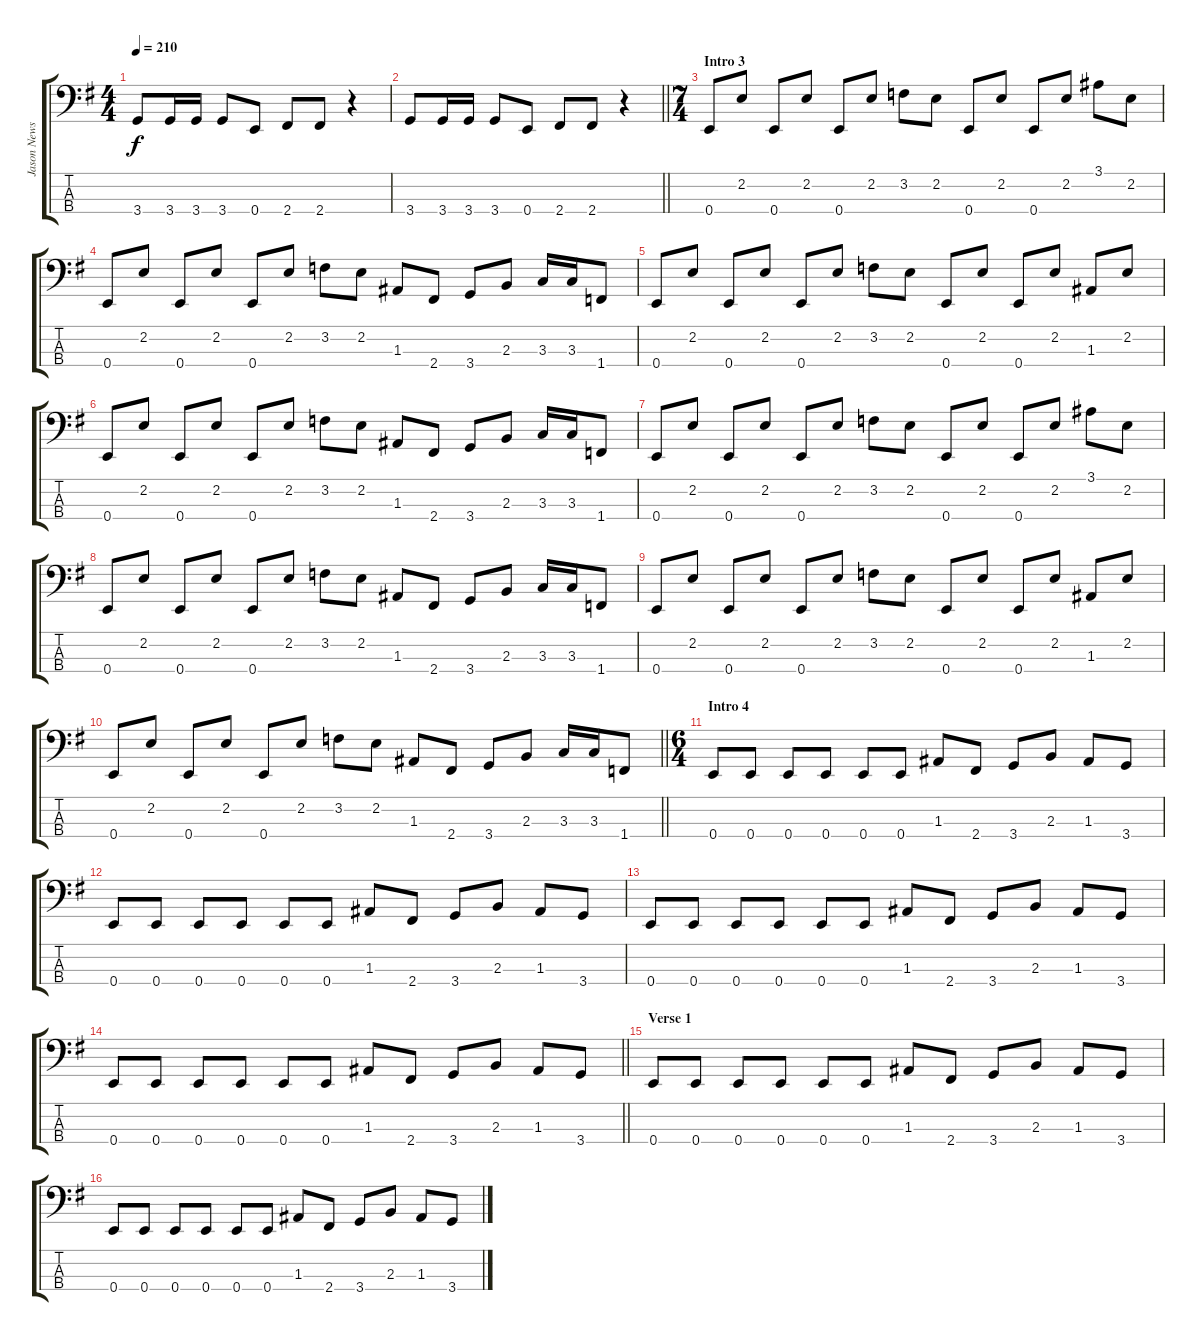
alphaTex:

\track ("Jason Newsted" "Jason News") {instrument electricbassfinger}
\staff {score tabs}
\tuning (G2 D2 A1 E1) {hide}
\ts (4 4)
\tempo 210
\clef f4
\ks g
3.4.8{dy f} 3.4.16 3.4.16 3.4.8 0.4.8 2.4.8 2.4.8 r.4 |
\barLineRight lightlight
3.4.8 3.4.16 3.4.16 3.4.8 0.4.8 2.4.8 2.4.8 r.4 |
\ts (7 4)
\section ("" "Intro 3")
0.4.8 2.2.8 0.4.8 2.2.8 0.4.8 2.2.8 3.2.8 2.2.8 0.4.8 2.2.8 0.4.8 2.2.8 3.1.8 2.2.8 |
0.4.8 2.2.8 0.4.8 2.2.8 0.4.8 2.2.8 3.2.8 2.2.8 1.3.8 2.4.8 3.4.8 2.3.8 3.3.16 3.3.16 1.4.8 |
0.4.8 2.2.8 0.4.8 2.2.8 0.4.8 2.2.8 3.2.8 2.2.8 0.4.8 2.2.8 0.4.8 2.2.8 1.3.8 2.2.8 |
0.4.8 2.2.8 0.4.8 2.2.8 0.4.8 2.2.8 3.2.8 2.2.8 1.3.8 2.4.8 3.4.8 2.3.8 3.3.16 3.3.16 1.4.8 |
0.4.8 2.2.8 0.4.8 2.2.8 0.4.8 2.2.8 3.2.8 2.2.8 0.4.8 2.2.8 0.4.8 2.2.8 3.1.8 2.2.8 |
0.4.8 2.2.8 0.4.8 2.2.8 0.4.8 2.2.8 3.2.8 2.2.8 1.3.8 2.4.8 3.4.8 2.3.8 3.3.16 3.3.16 1.4.8 |
0.4.8 2.2.8 0.4.8 2.2.8 0.4.8 2.2.8 3.2.8 2.2.8 0.4.8 2.2.8 0.4.8 2.2.8 1.3.8 2.2.8 |
\barLineRight lightlight
0.4.8 2.2.8 0.4.8 2.2.8 0.4.8 2.2.8 3.2.8 2.2.8 1.3.8 2.4.8 3.4.8 2.3.8 3.3.16 3.3.16 1.4.8 |
\ts (6 4)
\section ("" "Intro 4")
0.4.8 0.4.8 0.4.8 0.4.8 0.4.8 0.4.8 1.3.8 2.4.8 3.4.8 2.3.8 1.3.8 3.4.8 |
0.4.8 0.4.8 0.4.8 0.4.8 0.4.8 0.4.8 1.3.8 2.4.8 3.4.8 2.3.8 1.3.8 3.4.8 |
0.4.8 0.4.8 0.4.8 0.4.8 0.4.8 0.4.8 1.3.8 2.4.8 3.4.8 2.3.8 1.3.8 3.4.8 |
\barLineRight lightlight
0.4.8 0.4.8 0.4.8 0.4.8 0.4.8 0.4.8 1.3.8 2.4.8 3.4.8 2.3.8 1.3.8 3.4.8 |
\section ("" "Verse 1")
0.4.8 0.4.8 0.4.8 0.4.8 0.4.8 0.4.8 1.3.8 2.4.8 3.4.8 2.3.8 1.3.8 3.4.8 |
0.4.8 0.4.8 0.4.8 0.4.8 0.4.8 0.4.8 1.3.8 2.4.8 3.4.8 2.3.8 1.3.8 3.4.8
